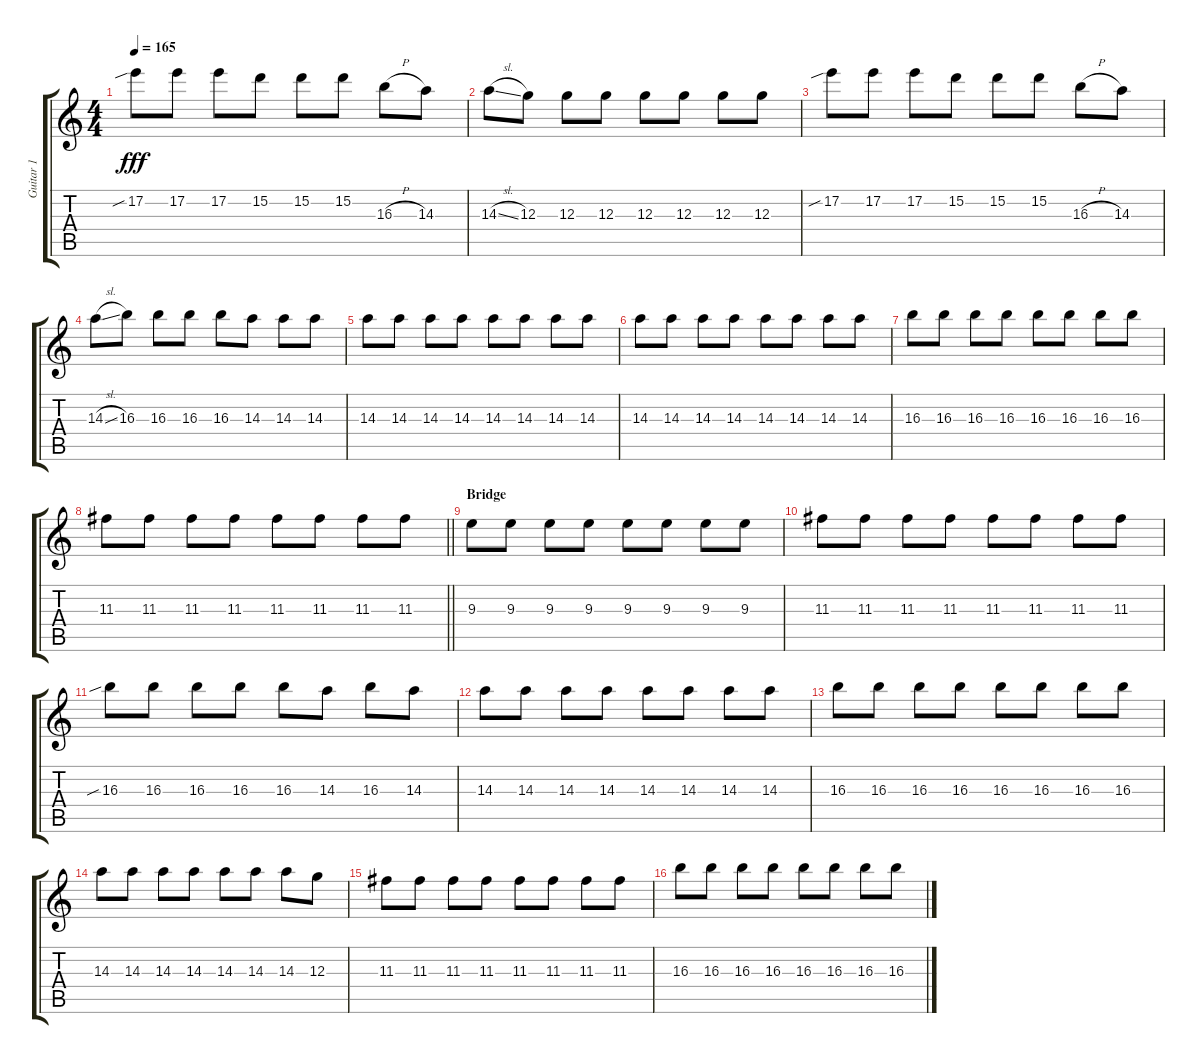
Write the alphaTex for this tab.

\track ("Guitar 1" "Guitar 1") {instrument overdrivenguitar}
\staff {score tabs}
\tuning (E4 B3 G3 D3 A2 E2) {hide}
\ts (4 4)
\tempo 165
\clef g2
\ks c
17.2{sib}.8{dy fff} 17.2.8 17.2.8 15.2.8 15.2.8 15.2.8 16.3{h}.8 14.3.8 |
14.3{sl}.8 12.3.8 12.3.8 12.3.8 12.3.8 12.3.8 12.3.8 12.3.8 |
17.2{sib}.8 17.2.8 17.2.8 15.2.8 15.2.8 15.2.8 16.3{h}.8 14.3.8 |
14.3{sl}.8 16.3.8 16.3.8 16.3.8 16.3.8 14.3.8 14.3.8 14.3.8 |
14.3.8 14.3.8 14.3.8 14.3.8 14.3.8 14.3.8 14.3.8 14.3.8 |
14.3.8 14.3.8 14.3.8 14.3.8 14.3.8 14.3.8 14.3.8 14.3.8 |
16.3.8 16.3.8 16.3.8 16.3.8 16.3.8 16.3.8 16.3.8 16.3.8 |
\barLineRight lightlight
11.3.8 11.3.8 11.3.8 11.3.8 11.3.8 11.3.8 11.3.8 11.3.8 |
\section ("" "Bridge")
9.3.8 9.3.8 9.3.8 9.3.8 9.3.8 9.3.8 9.3.8 9.3.8 |
11.3.8 11.3.8 11.3.8 11.3.8 11.3.8 11.3.8 11.3.8 11.3.8 |
16.3{sib}.8 16.3.8 16.3.8 16.3.8 16.3.8 14.3.8 16.3.8 14.3.8 |
14.3.8 14.3.8 14.3.8 14.3.8 14.3.8 14.3.8 14.3.8 14.3.8 |
16.3.8 16.3.8 16.3.8 16.3.8 16.3.8 16.3.8 16.3.8 16.3.8 |
14.3.8 14.3.8 14.3.8 14.3.8 14.3.8 14.3.8 14.3.8 12.3.8 |
11.3.8 11.3.8 11.3.8 11.3.8 11.3.8 11.3.8 11.3.8 11.3.8 |
16.3.8 16.3.8 16.3.8 16.3.8 16.3.8 16.3.8 16.3.8 16.3.8
